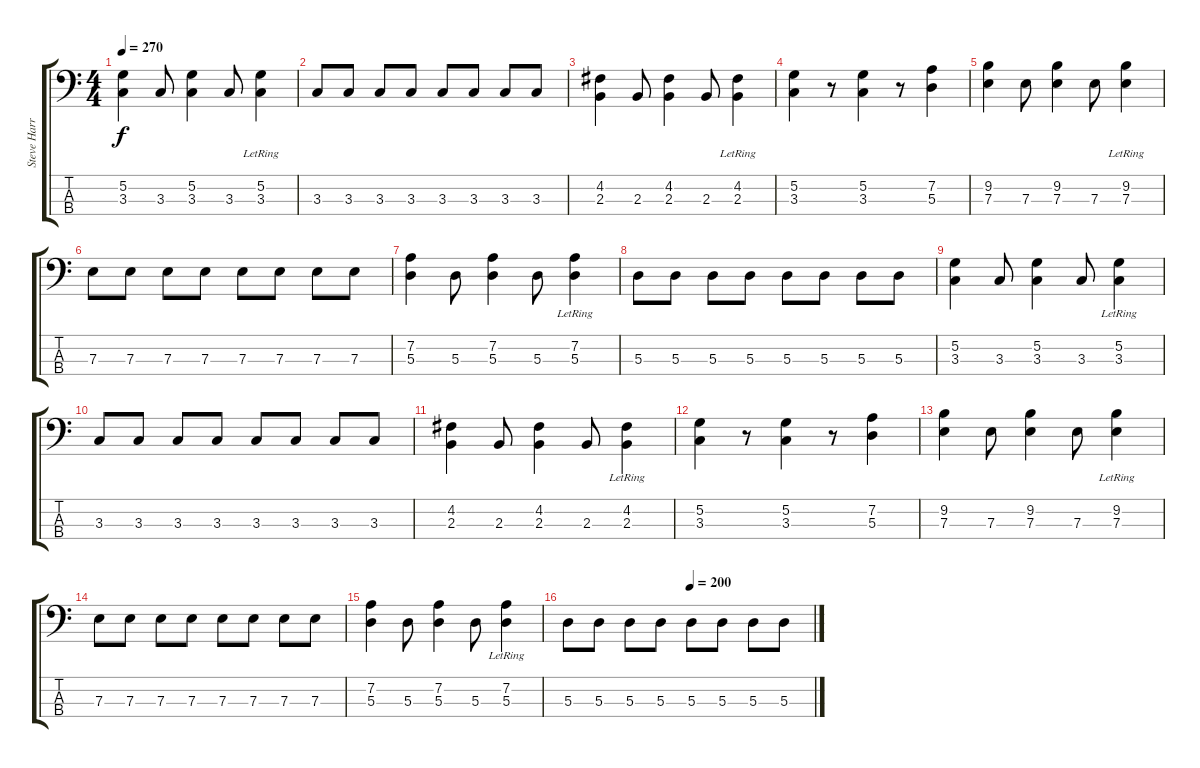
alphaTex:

\track ("Steve Harris" "Steve Harr") {instrument electricbassfinger}
\staff {score tabs}
\tuning (G2 D2 A1 E1) {hide}
\ts (4 4)
\tempo 270
\clef f4
\ks c
(5.2 3.3).4{dy f} 3.3.8 (5.2 3.3).4 3.3.8 (5.2{lr} 3.3).4 |
3.3.8 3.3.8 3.3.8 3.3.8 3.3.8 3.3.8 3.3.8 3.3.8 |
(4.2 2.3).4 2.3.8 (4.2 2.3).4 2.3.8 (4.2{lr} 2.3).4 |
(5.2 3.3).4 r.8 (5.2 3.3).4 r.8 (7.2 5.3).4 |
(9.2 7.3).4 7.3.8 (9.2 7.3).4 7.3.8 (9.2{lr} 7.3).4 |
7.3.8 7.3.8 7.3.8 7.3.8 7.3.8 7.3.8 7.3.8 7.3.8 |
(7.2 5.3).4 5.3.8 (7.2 5.3).4 5.3.8 (7.2{lr} 5.3).4 |
5.3.8 5.3.8 5.3.8 5.3.8 5.3.8 5.3.8 5.3.8 5.3.8 |
(5.2 3.3).4 3.3.8 (5.2 3.3).4 3.3.8 (5.2{lr} 3.3).4 |
3.3.8 3.3.8 3.3.8 3.3.8 3.3.8 3.3.8 3.3.8 3.3.8 |
(4.2 2.3).4 2.3.8 (4.2 2.3).4 2.3.8 (4.2{lr} 2.3).4 |
(5.2 3.3).4 r.8 (5.2 3.3).4 r.8 (7.2 5.3).4 |
(9.2 7.3).4 7.3.8 (9.2 7.3).4 7.3.8 (9.2{lr} 7.3).4 |
7.3.8 7.3.8 7.3.8 7.3.8 7.3.8 7.3.8 7.3.8 7.3.8 |
(7.2 5.3).4 5.3.8 (7.2 5.3).4 5.3.8 (7.2{lr} 5.3).4 |
\tempo (200 0.5)
5.3.8 5.3.8 5.3.8 5.3.8 5.3.8 5.3.8 5.3.8 5.3.8
